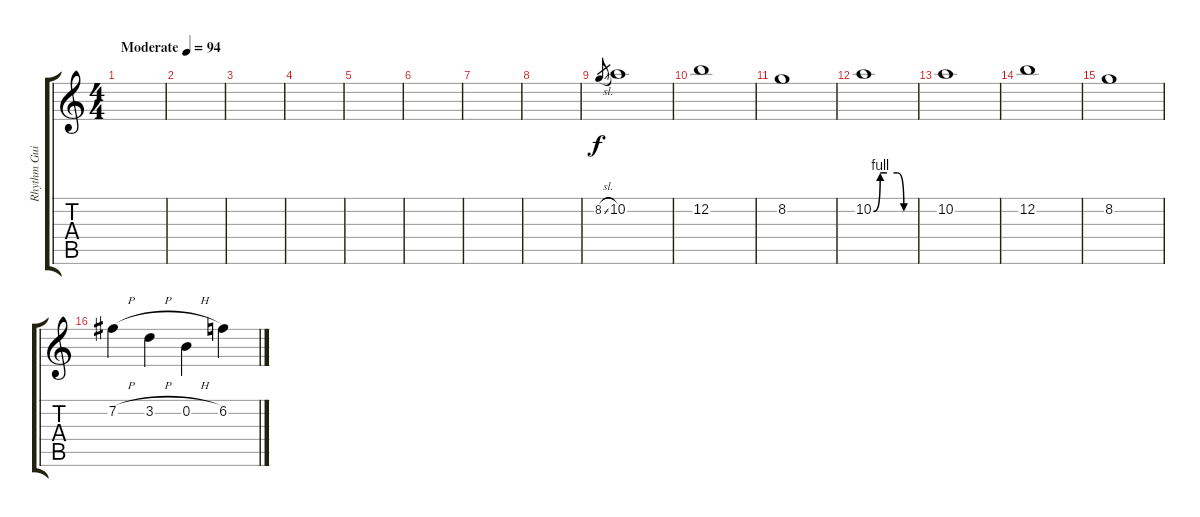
\track ("Rhythm Guitar" "Rhythm Gui") {instrument overdrivenguitar}
\staff {score tabs}
\tuning (E4 B3 G3 D3 A2 E2) {hide}
\ts (4 4)
\tempo (94 "Moderate")
\clef g2
\ks c
|
|
|
|
|
|
|
|
8.2{sl}.8{gr} 10.2.1 |
12.2.1 |
8.2.1 |
10.2{be (custom 0 0 10 4 20 4 35 4 45 0 50 0 60 0)}.1 |
10.2.1 |
12.2.1 |
8.2.1 |
7.2{h}.4 3.2{h}.4 0.2{h}.4 6.2.4
